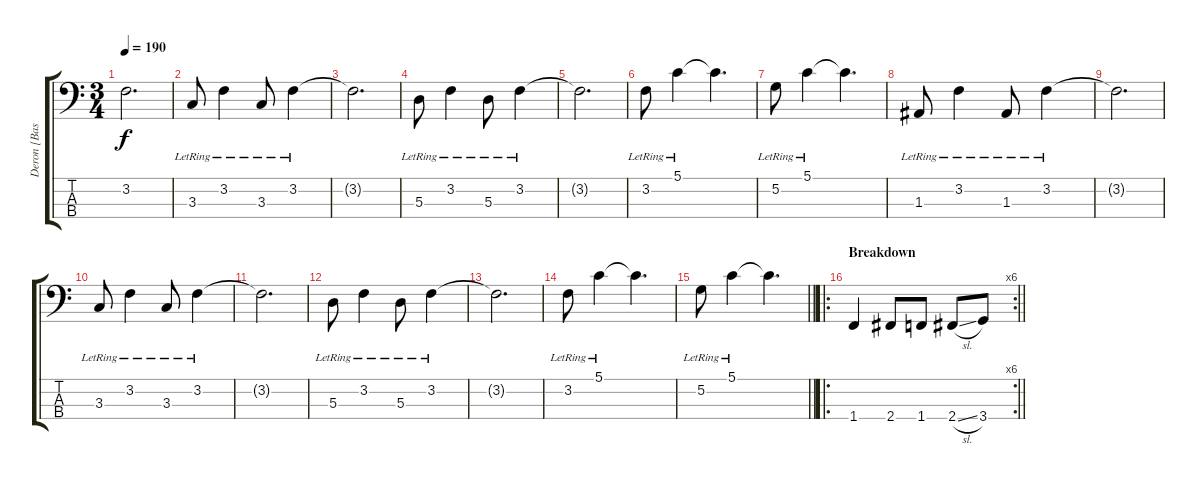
\track ("Deron [Bass]" "Deron [Bas") {instrument electricbasspick}
\staff {score tabs}
\tuning (G2 D2 A1 E1) {hide}
\ts (3 4)
\tempo 190
\clef f4
\ks c
3.2{t}.2{d dy f} |
3.3{lr}.8 3.2{lr}.4 3.3{lr}.8 3.2{lr}.4 |
3.2{t}.2{d} |
5.3{lr}.8 3.2{lr}.4 5.3{lr}.8 3.2{lr}.4 |
3.2{t}.2{d} |
3.2{lr}.8 5.1{lr}.4 5.1{t}.4{d} |
5.2{lr}.8 5.1{lr}.4 5.1{t}.4{d} |
1.3{lr}.8 3.2{lr}.4 1.3{lr}.8 3.2{lr}.4 |
3.2{t}.2{d} |
3.3{lr}.8 3.2{lr}.4 3.3{lr}.8 3.2{lr}.4 |
3.2{t}.2{d} |
5.3{lr}.8 3.2{lr}.4 5.3{lr}.8 3.2{lr}.4 |
3.2{t}.2{d} |
3.2{lr}.8 5.1{lr}.4 5.1{t}.4{d} |
\barLineRight lightlight
5.2{lr}.8 5.1{lr}.4 5.1{t}.4{d} |
\ro
\rc 6
\section ("" "Breakdown")
\barLineRight lightlight
1.4.4 2.4.8 1.4.8 2.4{sl}.8 3.4.8
